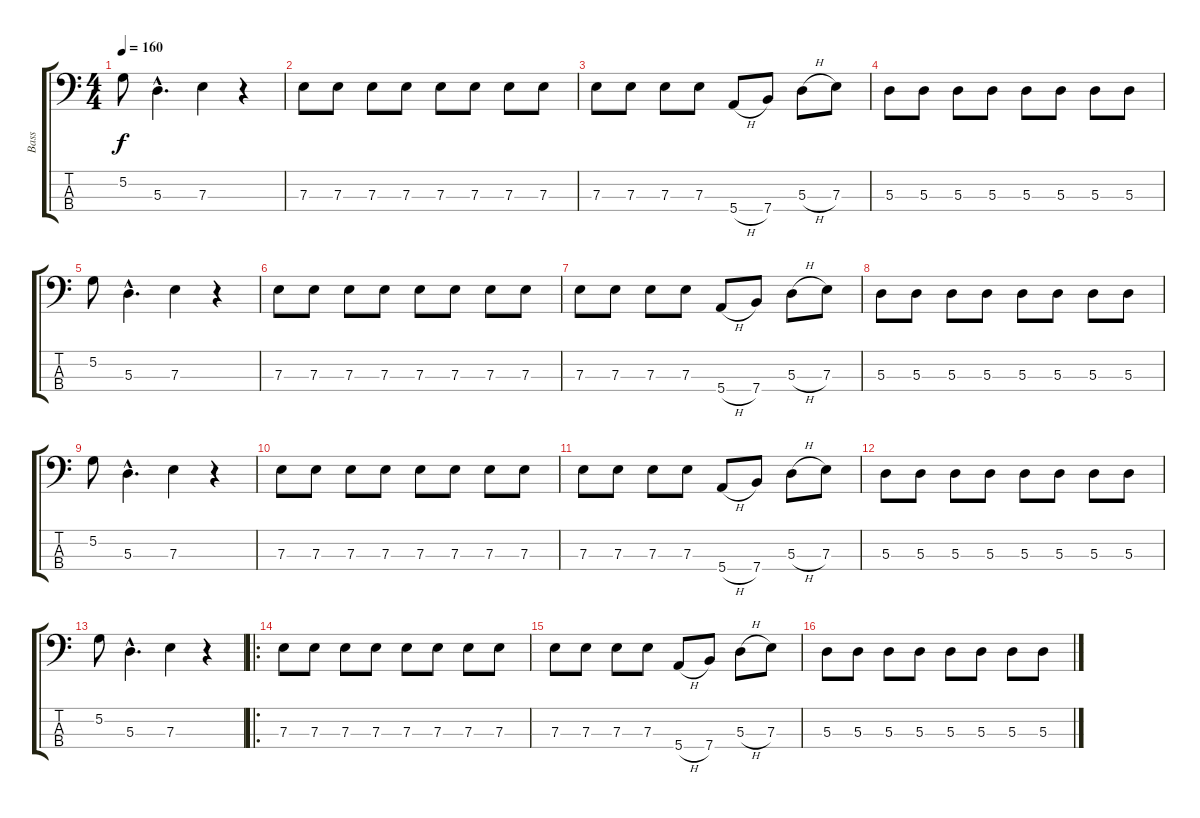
\track ("Bass" "Bass") {instrument electricbassfinger}
\staff {score tabs}
\tuning (G2 D2 A1 E1) {hide}
\ts (4 4)
\tempo 160
\clef f4
\ks c
5.2.8{dy f} 5.3{hac}.4{d} 7.3.4 r.4 |
7.3.8 7.3.8 7.3.8 7.3.8 7.3.8 7.3.8 7.3.8 7.3.8 |
7.3.8 7.3.8 7.3.8 7.3.8 5.4{h}.8 7.4.8 5.3{h}.8 7.3.8 |
5.3.8 5.3.8 5.3.8 5.3.8 5.3.8 5.3.8 5.3.8 5.3.8 |
5.2.8 5.3{hac}.4{d} 7.3.4 r.4 |
7.3.8 7.3.8 7.3.8 7.3.8 7.3.8 7.3.8 7.3.8 7.3.8 |
7.3.8 7.3.8 7.3.8 7.3.8 5.4{h}.8 7.4.8 5.3{h}.8 7.3.8 |
5.3.8 5.3.8 5.3.8 5.3.8 5.3.8 5.3.8 5.3.8 5.3.8 |
5.2.8 5.3{hac}.4{d} 7.3.4 r.4 |
7.3.8 7.3.8 7.3.8 7.3.8 7.3.8 7.3.8 7.3.8 7.3.8 |
7.3.8 7.3.8 7.3.8 7.3.8 5.4{h}.8 7.4.8 5.3{h}.8 7.3.8 |
5.3.8 5.3.8 5.3.8 5.3.8 5.3.8 5.3.8 5.3.8 5.3.8 |
5.2.8 5.3{hac}.4{d} 7.3.4 r.4 |
\ro
7.3.8 7.3.8 7.3.8 7.3.8 7.3.8 7.3.8 7.3.8 7.3.8 |
7.3.8 7.3.8 7.3.8 7.3.8 5.4{h}.8 7.4.8 5.3{h}.8 7.3.8 |
5.3.8 5.3.8 5.3.8 5.3.8 5.3.8 5.3.8 5.3.8 5.3.8
